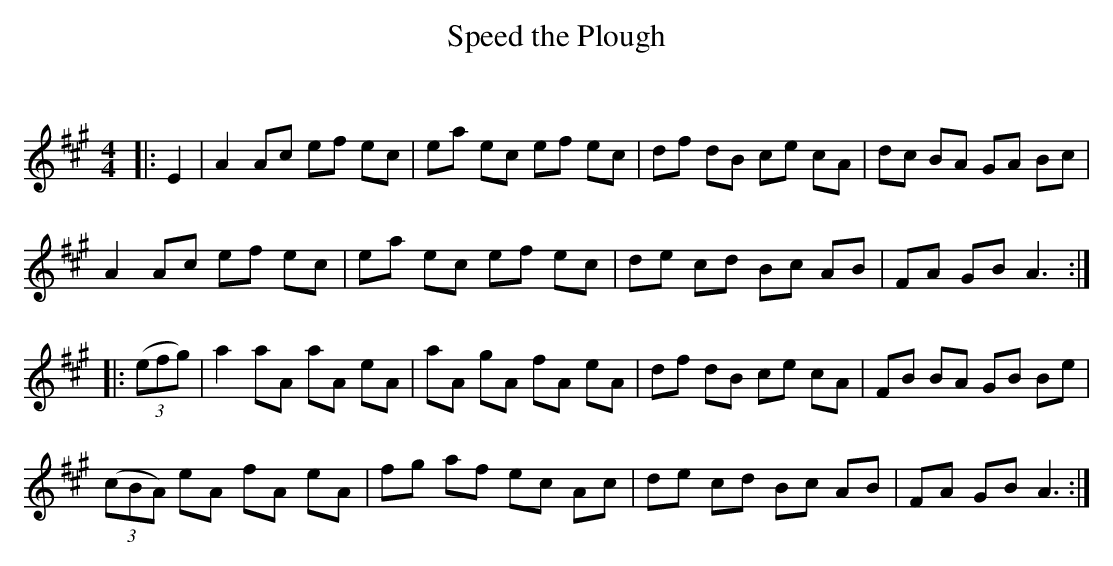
X:1
T: Speed the Plough
C:
Q: 232
K:A
M:4/4
L:1/8
|:E2|A2 Ac ef ec|ea ec ef ec|df dB ce cA|dc BA GA Bc|
A2 Ac ef ec|ea ec ef ec|de cd Bc AB|FA GB A3:|
|:((3efg) |a2 aA aA eA|aA gA fA eA|df dB ce cA|FB BA GB Be|
((3cBA) eA fA eA|fg af ec Ac|de cd Bc AB|FA GB A3:|
